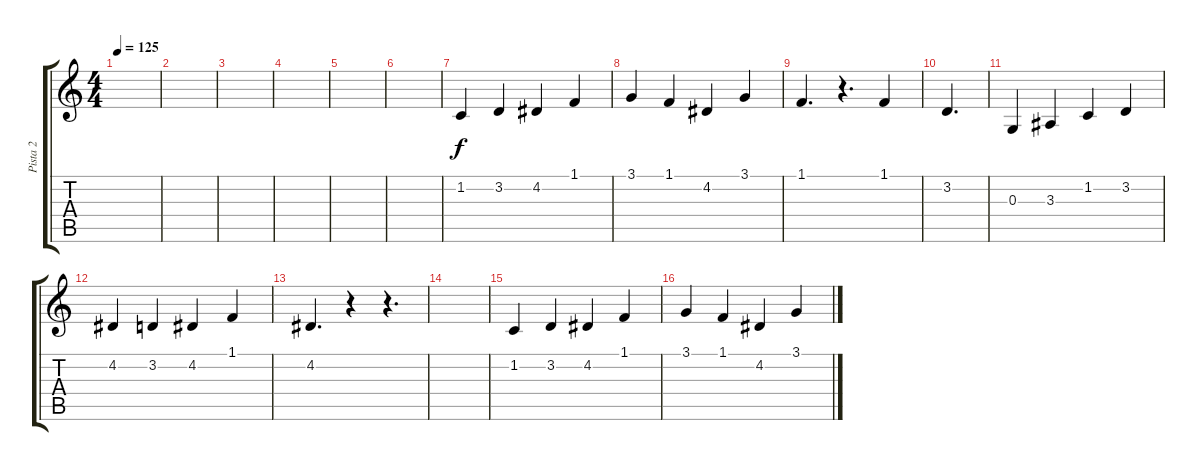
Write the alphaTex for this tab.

\track ("Pista 2" "Pista 2") {instrument fx4atmosphere}
\staff {score tabs}
\tuning (E4 B3 G3 D3 A2 E2) {hide}
\ts (4 4)
\tempo 125
\clef g2
\ks c
|
|
|
|
|
|
1.2.4 3.2.4 4.2.4 1.1.4 |
3.1.4 1.1.4 4.2.4 3.1.4 |
1.1.4{d} r.4{d} 1.1.4 |
3.2.4{d} |
0.3.4 3.3.4 1.2.4 3.2.4 |
4.2.4 3.2.4 4.2.4 1.1.4 |
4.2.4{d} r.4 r.4{d} |
|
1.2.4 3.2.4 4.2.4 1.1.4 |
3.1.4 1.1.4 4.2.4 3.1.4
